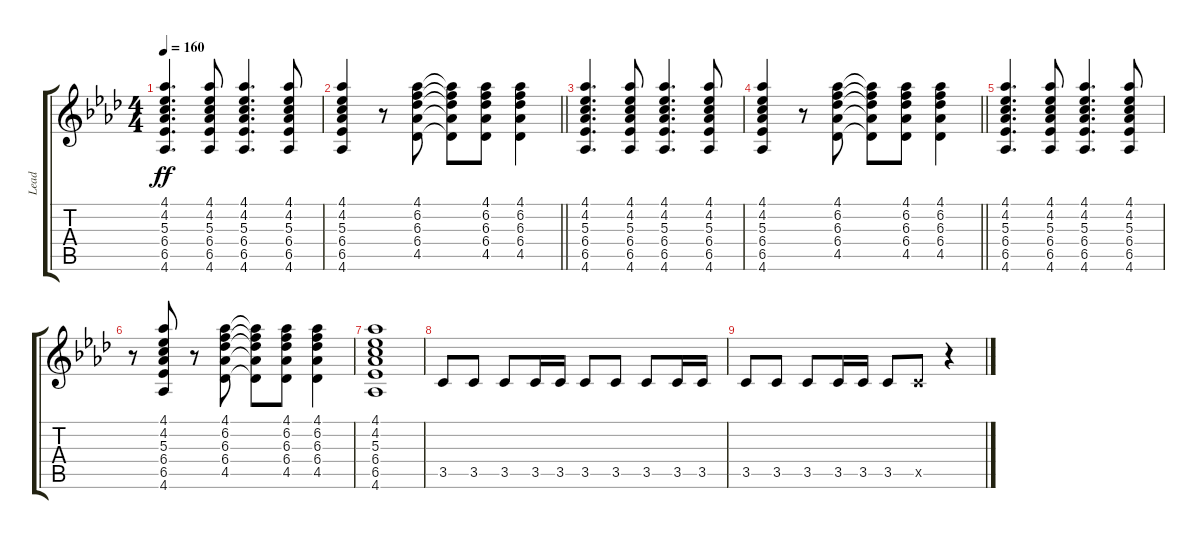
\track ("Lead" "Lead") {instrument distortionguitar}
\staff {score tabs}
\tuning (E4 B3 G3 D3 A2 E2) {hide}
\ts (4 4)
\tempo 160
\clef g2
\ks ab
(4.1 4.2 5.3 6.4 6.5 4.6).4{d dy ff} (4.1 4.2 5.3 6.4 6.5 4.6).8 (4.1 4.2 5.3 6.4 6.5 4.6).4{d} (4.1 4.2 5.3 6.4 6.5 4.6).8 |
\barLineRight lightlight
(4.1 4.2 5.3 6.4 6.5 4.6).4 r.8 (4.1 6.2 6.3 6.4 4.5).8 (4.1{t} 6.2{t} 6.3{t} 6.4{t} 4.5{t}).8 (4.1 6.2 6.3 6.4 4.5).8 (4.1 6.2 6.3 6.4 4.5).4 |
(4.1 4.2 5.3 6.4 6.5 4.6).4{d} (4.1 4.2 5.3 6.4 6.5 4.6).8 (4.1 4.2 5.3 6.4 6.5 4.6).4{d} (4.1 4.2 5.3 6.4 6.5 4.6).8 |
\barLineRight lightlight
(4.1 4.2 5.3 6.4 6.5 4.6).4 r.8 (4.1 6.2 6.3 6.4 4.5).8 (4.1{t} 6.2{t} 6.3{t} 6.4{t} 4.5{t}).8 (4.1 6.2 6.3 6.4 4.5).8 (4.1 6.2 6.3 6.4 4.5).4 |
(4.1 4.2 5.3 6.4 6.5 4.6).4{d} (4.1 4.2 5.3 6.4 6.5 4.6).8 (4.1 4.2 5.3 6.4 6.5 4.6).4{d} (4.1 4.2 5.3 6.4 6.5 4.6).8 |
r.8 (4.1 4.2 5.3 6.4 6.5 4.6).8 r.8 (4.1 6.2 6.3 6.4 4.5).8 (4.1{t} 6.2{t} 6.3{t} 6.4{t} 4.5{t}).8 (4.1 6.2 6.3 6.4 4.5).8 (4.1 6.2 6.3 6.4 4.5).4 |
(4.1 4.2 5.3 6.4 6.5 4.6).1 |
3.5.8 3.5.8 3.5.8 3.5.16 3.5.16 3.5.8 3.5.8 3.5.8 3.5.16 3.5.16 |
3.5.8 3.5.8 3.5.8 3.5.16 3.5.16 3.5.8 3.5{x}.8 r.4
